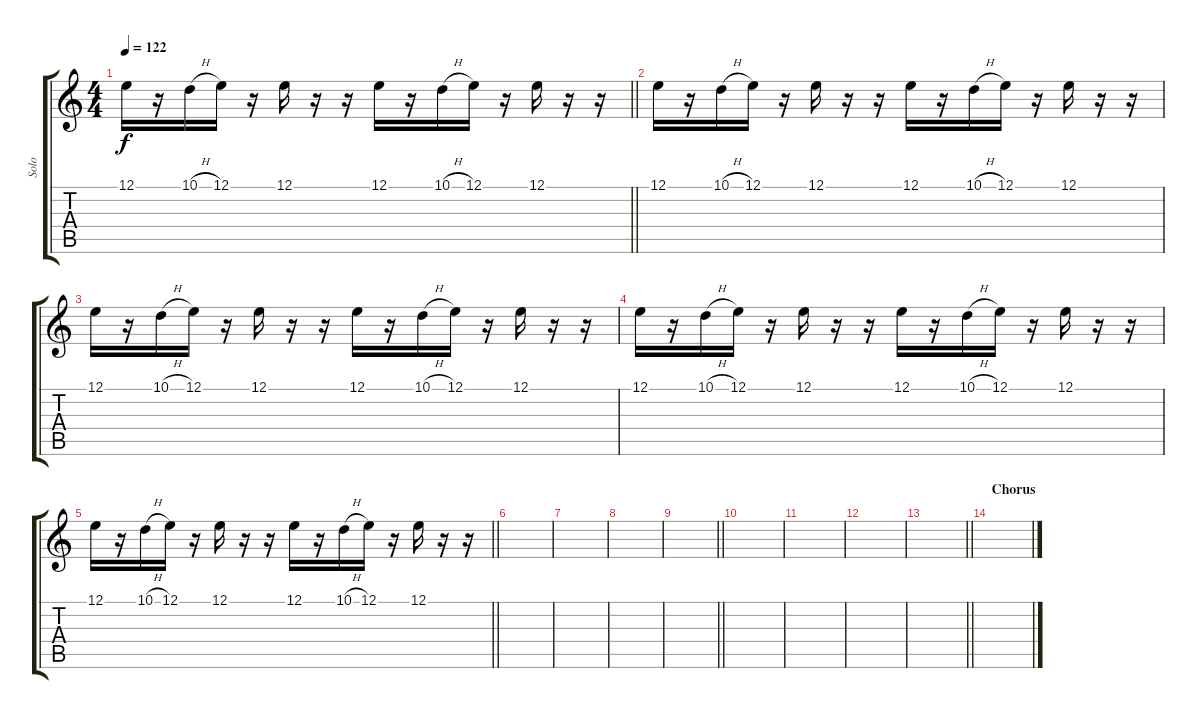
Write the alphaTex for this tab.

\track ("Solo" "Solo") {instrument lead2sawtooth}
\staff {score tabs}
\tuning (E4 B3 G3 D3 A2 E2) {hide}
\ts (4 4)
\tempo 122
\clef g2
\barLineRight lightlight
\ks c
12.1.16{dy f} r.16 10.1{h}.16 12.1.16 r.16 12.1.16 r.16 r.16 12.1.16 r.16 10.1{h}.16 12.1.16 r.16 12.1.16 r.16 r.16 |
12.1.16 r.16 10.1{h}.16 12.1.16 r.16 12.1.16 r.16 r.16 12.1.16 r.16 10.1{h}.16 12.1.16 r.16 12.1.16 r.16 r.16 |
12.1.16 r.16 10.1{h}.16 12.1.16 r.16 12.1.16 r.16 r.16 12.1.16 r.16 10.1{h}.16 12.1.16 r.16 12.1.16 r.16 r.16 |
12.1.16 r.16 10.1{h}.16 12.1.16 r.16 12.1.16 r.16 r.16 12.1.16 r.16 10.1{h}.16 12.1.16 r.16 12.1.16 r.16 r.16 |
\barLineRight lightlight
12.1.16 r.16 10.1{h}.16 12.1.16 r.16 12.1.16 r.16 r.16 12.1.16 r.16 10.1{h}.16 12.1.16 r.16 12.1.16 r.16 r.16 |
\section ("" "")
|
|
|
\barLineRight lightlight
|
|
|
|
\barLineRight lightlight
|
\section ("" "Chorus")
